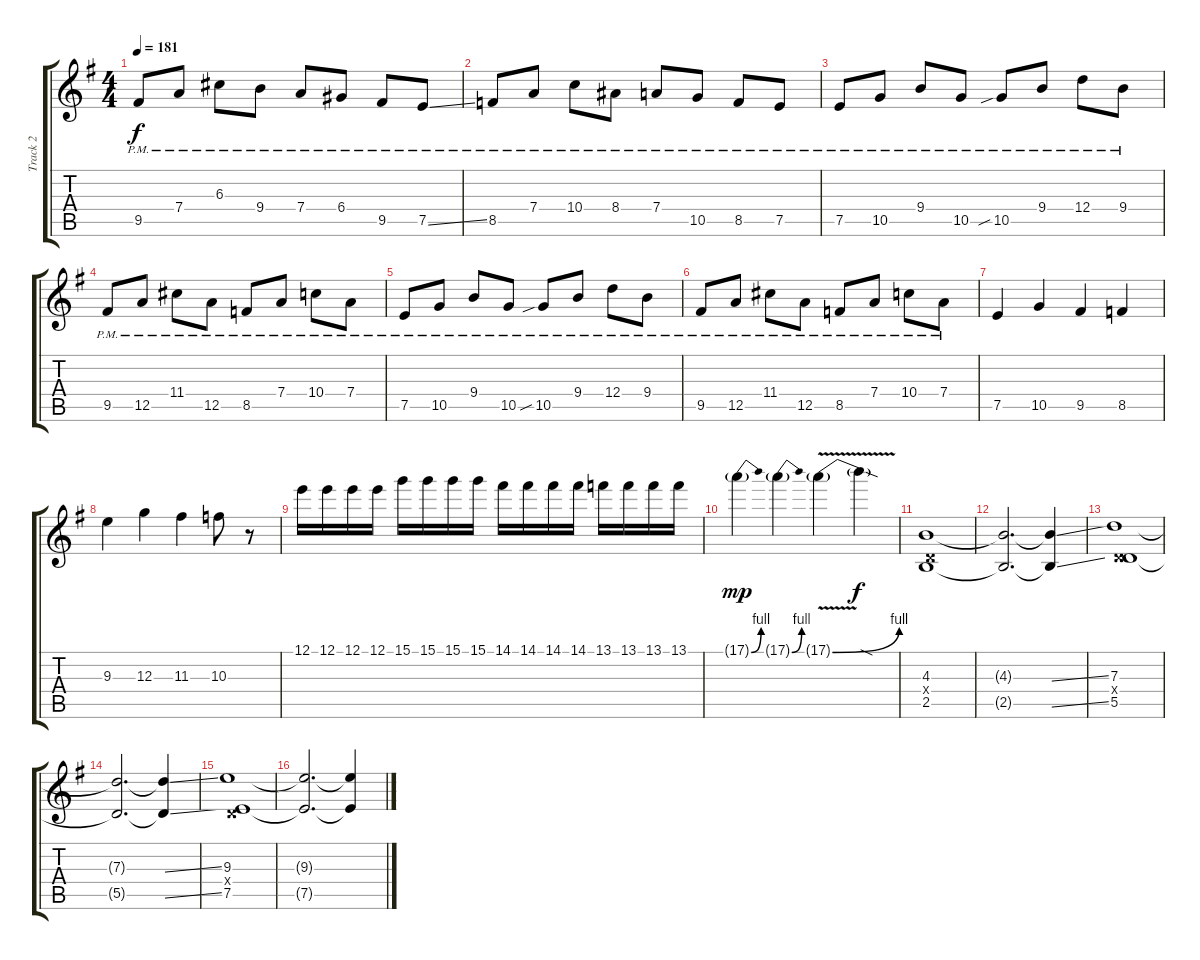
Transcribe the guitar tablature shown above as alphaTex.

\track ("Track 2" "Track 2") {instrument distortionguitar}
\staff {score tabs}
\tuning (E4 B3 G3 D3 A2 E2) {hide}
\ts (4 4)
\tempo 181
\clef g2
\ks g
9.5{pm}.8{dy f} 7.4{pm}.8 6.3{pm}.8 9.4{pm}.8 7.4{pm}.8 6.4{pm}.8 9.5{pm}.8 7.5{ss pm}.8 |
8.5{pm}.8 7.4{pm}.8 10.4{pm}.8 8.4{pm}.8 7.4{pm}.8 10.5{pm}.8 8.5{pm}.8 7.5{pm}.8 |
7.5{pm}.8 10.5{pm}.8 9.4{pm}.8 10.5{pm}.8 10.5{sib pm}.8 9.4{pm}.8 12.4{pm}.8 9.4{pm}.8 |
9.5{pm}.8 12.5{pm}.8 11.4{pm}.8 12.5{pm}.8 8.5{pm}.8 7.4{pm}.8 10.4{pm}.8 7.4{pm}.8 |
7.5{pm}.8 10.5{pm}.8 9.4{pm}.8 10.5{pm}.8 10.5{sib pm}.8 9.4{pm}.8 12.4{pm}.8 9.4{pm}.8 |
9.5{pm}.8 12.5{pm}.8 11.4{pm}.8 12.5{pm}.8 8.5{pm}.8 7.4{pm}.8 10.4{pm}.8 7.4{pm}.8 |
7.5.4 10.5.4 9.5.4 8.5.4 |
9.3.4 12.3.4 11.3.4 10.3.8 r.8 |
12.1.16 12.1.16 12.1.16 12.1.16 15.1.16 15.1.16 15.1.16 15.1.16 14.1.16 14.1.16 14.1.16 14.1.16 13.1.16 13.1.16 13.1.16 13.1.16 |
17.1{be (bend 0 0 60 4) g}.4{dy mp} 17.1{be (bend 0 0 60 4) g}.4 17.1{be (bend 0 0 60 4) v g}.4 17.1{sod t}.4{dy f} |
(4.3 0.4{x} 2.5).1 |
(4.3{t} 2.5{t}).2{d} (4.3{ss t} 2.5{ss t}).4 |
(7.3 0.4{x} 5.5).1 |
(7.3{t} 5.5{t}).2{d} (7.3{ss t} 5.5{ss t}).4 |
(9.3 0.4{x} 7.5).1 |
(9.3{t} 7.5{t}).2{d} (9.3{ss t} 7.5{ss t}).4
